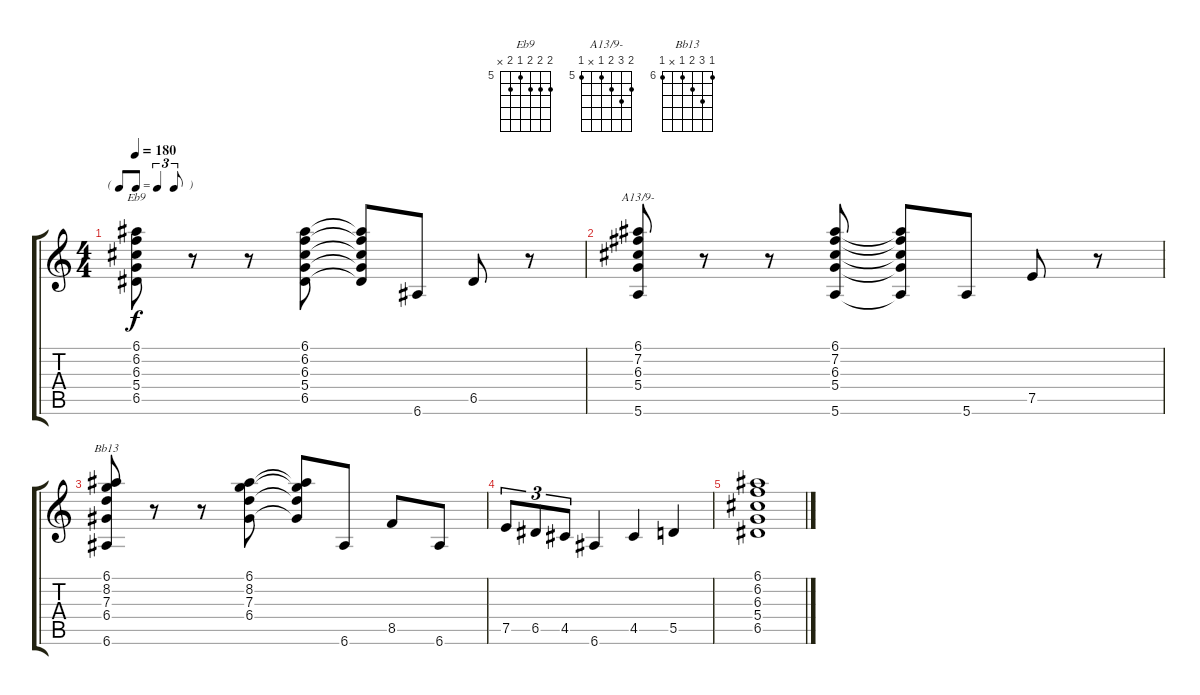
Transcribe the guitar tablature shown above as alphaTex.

\track "" {instrument electricguitarjazz}
\staff {score tabs}
\tuning (E4 B3 G3 D3 A2 E2) {hide}
\chord ("Eb9" 6 6 6 5 6 x) {firstfret 5}
\chord ("A13/9-" 6 7 6 5 x 5) {firstfret 5}
\chord ("Bb13" 6 8 7 6 x 6) {firstfret 6}
\ts (4 4)
\tf triplet8th
\tempo 180
\clef g2
\ks c
(6.1 6.2 6.3 5.4 6.5).8{ch "Eb9" dy f} r.8 r.8 (6.1 6.2 6.3 5.4 6.5).8 (6.1{t} 6.2{t} 6.3{t} 5.4{t} 6.5{t}).8 6.6.8 6.5.8 r.8 |
(6.1 7.2 6.3 5.4 5.6).8{ch "A13/9-"} r.8 r.8 (6.1 7.2 6.3 5.4 5.6).8 (6.1{t} 7.2{t} 6.3{t} 5.4{t} 5.6{t}).8 5.6.8 7.5.8 r.8 |
(6.1 8.2 7.3 6.4 6.6).8{ch "Bb13"} r.8 r.8 (6.1 8.2 7.3 6.4).8 (6.1{t} 8.2{t} 7.3{t} 6.4{t}).8 6.6.8 8.5.8 6.6.8 |
7.5.8{tu (3 2)} 6.5.8{tu (3 2)} 4.5.8{tu (3 2)} 6.6.4 4.5.4 5.5.4 |
(6.1 6.2 6.3 5.4 6.5).1
